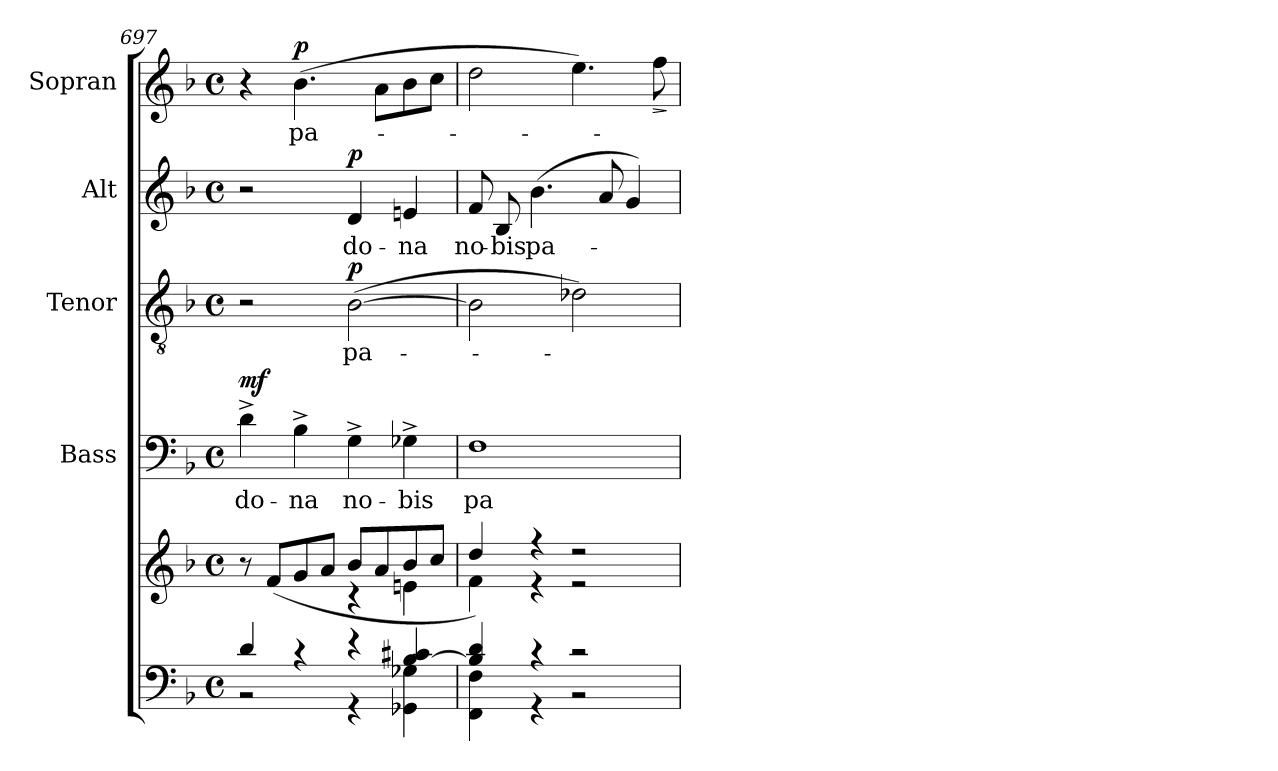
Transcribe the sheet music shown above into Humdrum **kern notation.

**kern	**kern	**kern	**text	**dynam	**kern	**text	**dynam	**kern	**text	**dynam	**kern	**text	**dynam
*part5	*part5	*part4	*part4	*part4	*part3	*part3	*part3	*part2	*part2	*part2	*part1	*part1	*part1
*staff6	*staff5	*staff4	*staff4	*staff4	*staff3	*staff3	*staff3	*staff2	*staff2	*staff2	*staff1	*staff1	*staff1
*	*	*I"Bass	*	*	*I"Tenor	*	*	*I"Alt	*	*	*I"Sopran	*	*
*	*	*I'B.	*	*	*I'T.	*	*	*I'A.	*	*	*I'S.	*	*
*clefF4	*clefG2	*clefF4	*	*	*clefGv2	*	*	*clefG2	*	*	*clefG2	*	*
*k[b-]	*k[b-]	*k[b-]	*	*	*k[b-]	*	*	*k[b-]	*	*	*k[b-]	*	*
*F:	*F:	*F:	*	*	*F:	*	*	*F:	*	*	*F:	*	*
*M4/4	*M4/4	*M4/4	*	*	*M4/4	*	*	*M4/4	*	*	*M4/4	*	*
*met(c)	*met(c)	*met(c)	*	*	*met(c)	*	*	*met(c)	*	*	*met(c)	*	*
=697	=697	=697	=697	=697	=697	=697	=697	=697	=697	=697	=697	=697	=697
*^	*^	*	*	*	*	*	*	*	*	*	*	*	*
!	!	!	!	!	!LO:LY:b	!LO:DY:a	!	!	!	!	!	!	!	!	!
4d/	2r	8r	2ryy	4d^>\	do-	mf	2r	.	.	2r	.	.	4r	.	.
.	.	(>8f/L	.	.	.	.	.	.	.	.	.	.	.	.	.
!	!	!	!	!	!LO:LY:b	!	!	!	!	!	!	!	!	!LO:LY:b	!LO:DY:a
4rc	.	8g/	.	4B-^>\	-na	.	.	.	.	.	.	.	(>4.b-\	pa-	p
.	.	8a/J	.	.	.	.	.	.	.	.	.	.	.	.	.
!	!	!	!	!	!LO:LY:b	!	!	!LO:LY:b	!LO:DY:a	!	!LO:LY:b	!LO:DY:a	!	!	!
4r	4r	8b-/L	4rc	4G^>\	no-	.	(>[2B-\	pa-	p	4d/	do-	p	.	.	.
.	.	8a/	.	.	.	.	.	.	.	.	.	.	8a\L	.	.
!	!	!	!	!	!LO:LY:b	!	!	!	!	!	!LO:LY:b	!	!	!	!
[>4B-/ 4c#X/	4GG-X\ 4G-X\	8b-/	4en\	4G-X^>\	-bis	.	.	.	.	4en/	-na	.	8b-\	.	.
.	.	8cc/J	.	.	.	.	.	.	.	.	.	.	8cc\J	.	.
!!LO:PB:g=z
=698	=698	=698	=698	=698	=698	=698	=698	=698	=698	=698	=698	=698	=698	=698	=698
!	!	!	!	!	!LO:LY:b	!	!	!	!	!	!LO:LY:b	!	!	!	!
4B-/] 4d/	4FF\ 4F\	4dd/)	4f\	1F	pa-	.	2B-\]	.	.	8f/	no-	.	2dd\	.	.
!	!	!	!	!	!	!	!	!	!	!	!LO:LY:b	!	!	!	!
.	.	.	.	.	.	.	.	.	.	8B-/	-bis	.	.	.	.
!	!	!	!	!	!	!	!	!	!	!	!LO:LY:b	!	!	!	!
4r	4r	4r	4r	.	.	.	.	.	.	(>4.b-\	pa-	.	.	.	.
2r	2r	2r	2r	.	.	.	2d-X\)	.	.	.	.	.	4.ee\)	.	.
.	.	.	.	.	.	.	.	.	.	8a/	.	.	.	.	.
.	.	.	.	.	.	.	.	.	.	4g/)	.	.	.	.	.
!	!	!	!	!	!	!	!	!	!	!	!	!	!	!	!LO:HP:b
.	.	.	.	.	.	.	.	.	.	.	.	.	8ff\	.	>
*v	*v	*	*	*	*	*	*	*	*	*	*	*	*	*	*
*	*v	*v	*	*	*	*	*	*	*	*	*	*	*	*
.	.	.	.	.	.	.	.	.	.	.	.	.	]
=	=	=	=	=	=	=	=	=	=	=	=	=	=
*-	*-	*-	*-	*-	*-	*-	*-	*-	*-	*-	*-	*-	*-
